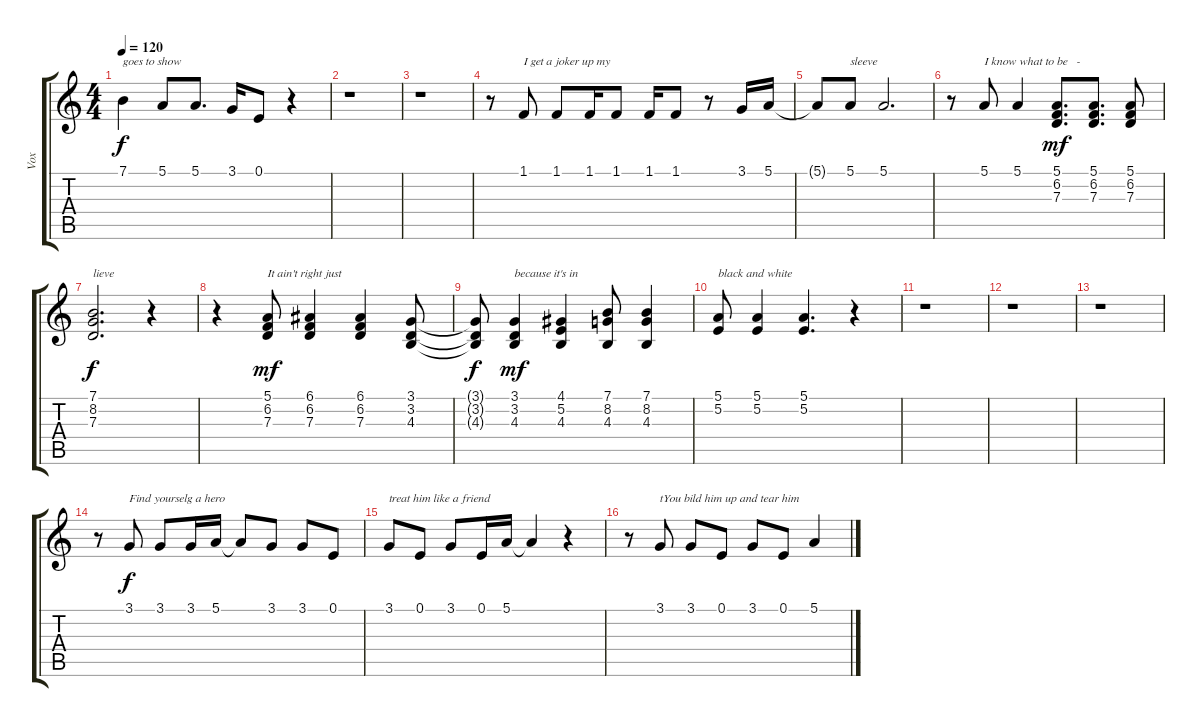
\track ("Vox" "Vox") {instrument violin}
\staff {score tabs}
\tuning (E4 B3 G3 D3 A2 E2) {hide}
\ts (4 4)
\tempo 120
\clef g2
\ks c
7.1.4{txt "goes to show" dy f} 5.1.8 5.1.8{d} 3.1.16 0.1.8 r.4 |
r.1 |
r.1 |
r.8 1.1.8{txt "I get a joker up my"} 1.1.8 1.1.16 1.1.8 1.1.16 1.1.8 r.8 3.1.16 5.1.16 |
5.1{t}.8 5.1.8{txt "sleeve"} 5.1.2{d} |
r.8 5.1.8{txt "I know what to be   -"} 5.1.4 (5.1 6.2 7.3).8{d dy mf} (5.1 6.2 7.3).8{d} (5.1 6.2 7.3).8 |
(7.1 8.2 7.3).2{d txt "lieve" dy f} r.4 |
r.4 (5.1 6.2 7.3).8{txt "It ain't right just" dy mf} (6.1 6.2 7.3).4 (6.1 6.2 7.3).4 (3.1 3.2 4.3).8 |
(3.1{t} 3.2{t} 4.3{t}).8{dy f} (3.1 3.2 4.3).4{txt "because it's in" dy mf} (4.1 5.2 4.3).4 (7.1 8.2 4.3).8 (7.1 8.2 4.3).4 |
(5.1 5.2).8{txt "black and white"} (5.1 5.2).4 (5.1 5.2).4{d} r.4 |
r.1 |
r.1 |
r.1 |
r.8 3.1.8{txt "Find yourselg a hero" dy f} 3.1.8 3.1.16 5.1.16 5.1{t}.8 3.1.8 3.1.8 0.1.8 |
3.1.8{txt "treat him like a friend"} 0.1.8 3.1.8 0.1.16 5.1.16 5.1{t}.4 r.4 |
r.8 3.1.8{txt "tYou bild him up and tear him"} 3.1.8 0.1.8 3.1.8 0.1.8 5.1.4
